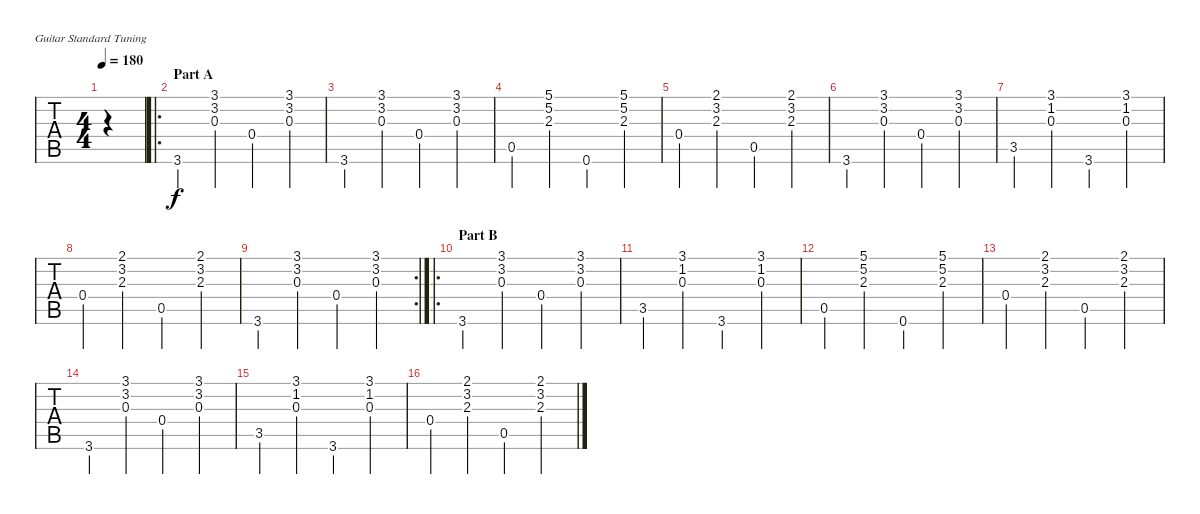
\defaultSystemsLayout 4
\bracketExtendMode groupsimilarinstruments
\singleTrackTrackNamePolicy hidden
\multiTrackTrackNamePolicy hidden
\otherSystemsTrackNameOrientation horizontal
\track ("Backup" "Backup") {instrument acousticguitarsteel}
\staff {tabs}
\tuning (E4 B3 G3 D3 A2 E2)
\ts (4 4)
\tempo 180
\clef g2
\scale
0.496063
\ks g
|
\ro
\section ("" "Part A")
\scale
0.275591 3.6.4 (0.3 3.2 3.1).4 0.4.4 (0.3 3.2 3.1).4 |
\scale
0.228346 3.6.4 (0.3 3.2 3.1).4 0.4.4 (0.3 3.2 3.1).4 |
\scale
0.333333 0.5.4 (5.1 5.2 2.3).4 0.6.4 (5.1 5.2 2.3).4 |
\scale
0.333333 0.4.4 (2.3 3.2 2.1).4 0.5.4 (2.3 3.2 2.1).4 |
\scale
0.333333 3.6.4 (0.3 3.2 3.1).4 0.4.4 (0.3 3.2 3.1).4 |
\scale
0.322222 3.5.4 (0.3 1.2 3.1).4 3.6.4 (0.3 1.2 3.1).4 |
\scale
0.322222 0.4.4 (2.3 3.2 2.1).4 0.5.4 (2.3 3.2 2.1).4 |
\rc 2
\scale
0.355556 3.6.4 (0.3 3.2 3.1).4 0.4.4 (0.3 3.2 3.1).4 |
\ro
\section ("" "Part B")
\scale
0.376344 3.6.4 (0.3 3.2 3.1).4 0.4.4 (0.3 3.2 3.1).4 |
\scale
0.311828 3.5.4 (0.3 1.2 3.1).4 3.6.4 (0.3 1.2 3.1).4 |
\scale
0.311828 0.5.4 (5.1 5.2 2.3).4 0.6.4 (5.1 5.2 2.3).4 |
\scale
0.333333 0.4.4 (2.3 3.2 2.1).4 0.5.4 (2.3 3.2 2.1).4 |
\scale
0.333333 3.6.4 (0.3 3.2 3.1).4 0.4.4 (0.3 3.2 3.1).4 |
\scale
0.333333 3.5.4 (0.3 1.2 3.1).4 3.6.4 (0.3 1.2 3.1).4 |
0.4.4 (2.3 3.2 2.1).4 0.5.4 (2.3 3.2 2.1).4
